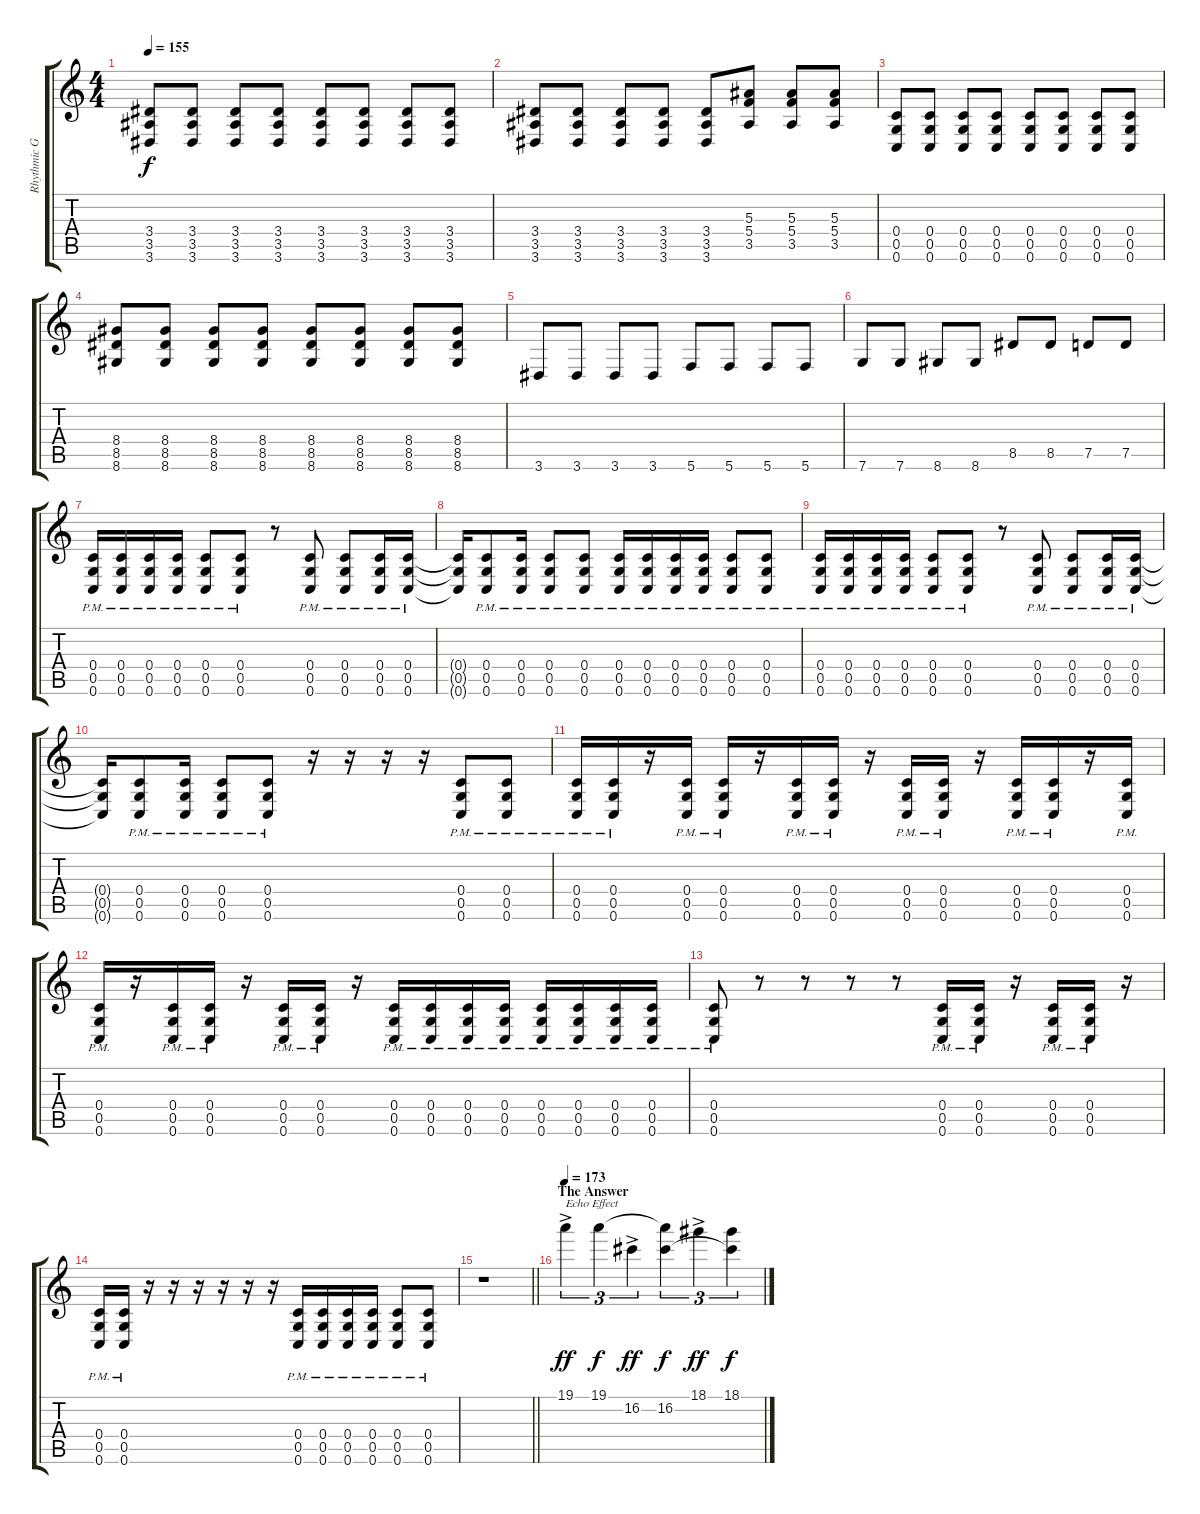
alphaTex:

\track ("Rhythmic Guitar (Drop C)" "Rhythmic G") {instrument distortionguitar}
\staff {score tabs}
\tuning (D4 A3 F3 C3 G2 C2) {hide}
\ts (4 4)
\tempo 155
\clef g2
\ks c
(3.4 3.5 3.6).8{dy f} (3.4 3.5 3.6).8 (3.4 3.5 3.6).8 (3.4 3.5 3.6).8 (3.4 3.5 3.6).8 (3.4 3.5 3.6).8 (3.4 3.5 3.6).8 (3.4 3.5 3.6).8 |
(3.4 3.5 3.6).8 (3.4 3.5 3.6).8 (3.4 3.5 3.6).8 (3.4 3.5 3.6).8 (3.4 3.5 3.6).8 (5.3 5.4 3.5).8 (5.3 5.4 3.5).8 (5.3 5.4 3.5).8 |
(0.4 0.5 0.6).8 (0.4 0.5 0.6).8 (0.4 0.5 0.6).8 (0.4 0.5 0.6).8 (0.4 0.5 0.6).8 (0.4 0.5 0.6).8 (0.4 0.5 0.6).8 (0.4 0.5 0.6).8 |
(8.4 8.5 8.6).8 (8.4 8.5 8.6).8 (8.4 8.5 8.6).8 (8.4 8.5 8.6).8 (8.4 8.5 8.6).8 (8.4 8.5 8.6).8 (8.4 8.5 8.6).8 (8.4 8.5 8.6).8 |
3.6.8 3.6.8 3.6.8 3.6.8 5.6.8 5.6.8 5.6.8 5.6.8 |
7.6.8 7.6.8 8.6.8 8.6.8 8.5.8 8.5.8 7.5.8 7.5.8 |
(0.4{pm} 0.5{pm} 0.6{pm}).16 (0.4{pm} 0.5{pm} 0.6{pm}).16 (0.4{pm} 0.5{pm} 0.6{pm}).16 (0.4{pm} 0.5{pm} 0.6{pm}).16 (0.4{pm} 0.5{pm} 0.6{pm}).8 (0.4{pm} 0.5{pm} 0.6{pm}).8 r.8 (0.4{pm} 0.5{pm} 0.6{pm}).8 (0.4{pm} 0.5{pm} 0.6{pm}).8 (0.4{pm} 0.5{pm} 0.6{pm}).16 (0.4{pm} 0.5{pm} 0.6{pm}).16 |
(0.4{t} 0.5{t} 0.6{t}).16 (0.4{pm} 0.5{pm} 0.6{pm}).8 (0.4{pm} 0.5{pm} 0.6{pm}).16 (0.4{pm} 0.5{pm} 0.6{pm}).8 (0.4{pm} 0.5{pm} 0.6{pm}).8 (0.4{pm} 0.5{pm} 0.6{pm}).16 (0.4{pm} 0.5{pm} 0.6{pm}).16 (0.4{pm} 0.5{pm} 0.6{pm}).16 (0.4{pm} 0.5{pm} 0.6{pm}).16 (0.4{pm} 0.5{pm} 0.6{pm}).8 (0.4{pm} 0.5{pm} 0.6{pm}).8 |
(0.4{pm} 0.5{pm} 0.6{pm}).16 (0.4{pm} 0.5{pm} 0.6{pm}).16 (0.4{pm} 0.5{pm} 0.6{pm}).16 (0.4{pm} 0.5{pm} 0.6{pm}).16 (0.4{pm} 0.5{pm} 0.6{pm}).8 (0.4{pm} 0.5{pm} 0.6{pm}).8 r.8 (0.4{pm} 0.5{pm} 0.6{pm}).8 (0.4{pm} 0.5{pm} 0.6{pm}).8 (0.4{pm} 0.5{pm} 0.6{pm}).16 (0.4{pm} 0.5{pm} 0.6{pm}).16 |
(0.4{t} 0.5{t} 0.6{t}).16 (0.4{pm} 0.5{pm} 0.6{pm}).8 (0.4{pm} 0.5{pm} 0.6{pm}).16 (0.4{pm} 0.5{pm} 0.6{pm}).8 (0.4{pm} 0.5{pm} 0.6{pm}).8 r.16 r.16 r.16 r.16 (0.4{pm} 0.5{pm} 0.6{pm}).8 (0.4{pm} 0.5{pm} 0.6{pm}).8 |
(0.4{pm} 0.5{pm} 0.6{pm}).16 (0.4{pm} 0.5{pm} 0.6{pm}).16 r.16 (0.4{pm} 0.5{pm} 0.6{pm}).16 (0.4{pm} 0.5{pm} 0.6{pm}).16 r.16 (0.4{pm} 0.5{pm} 0.6{pm}).16 (0.4{pm} 0.5{pm} 0.6{pm}).16 r.16 (0.4{pm} 0.5{pm} 0.6{pm}).16 (0.4{pm} 0.5{pm} 0.6{pm}).16 r.16 (0.4{pm} 0.5{pm} 0.6{pm}).16 (0.4{pm} 0.5{pm} 0.6{pm}).16 r.16 (0.4{pm} 0.5{pm} 0.6{pm}).16 |
(0.4{pm} 0.5{pm} 0.6{pm}).16 r.16 (0.4{pm} 0.5{pm} 0.6{pm}).16 (0.4{pm} 0.5{pm} 0.6{pm}).16 r.16 (0.4{pm} 0.5{pm} 0.6{pm}).16 (0.4{pm} 0.5{pm} 0.6{pm}).16 r.16 (0.4{pm} 0.5{pm} 0.6{pm}).16 (0.4{pm} 0.5{pm} 0.6{pm}).16 (0.4{pm} 0.5{pm} 0.6{pm}).16 (0.4{pm} 0.5{pm} 0.6{pm}).16 (0.4{pm} 0.5{pm} 0.6{pm}).16 (0.4{pm} 0.5{pm} 0.6{pm}).16 (0.4{pm} 0.5{pm} 0.6{pm}).16 (0.4{pm} 0.5{pm} 0.6{pm}).16 |
(0.4{pm} 0.5{pm} 0.6{pm}).8 r.8 r.8 r.8 r.8 (0.4{pm} 0.5{pm} 0.6{pm}).16 (0.4{pm} 0.5{pm} 0.6{pm}).16 r.16 (0.4{pm} 0.5{pm} 0.6{pm}).16 (0.4{pm} 0.5{pm} 0.6{pm}).16 r.16 |
(0.4{pm} 0.5{pm} 0.6{pm}).16 (0.4{pm} 0.5{pm} 0.6{pm}).16 r.16 r.16 r.16 r.16 r.16 r.16 (0.4{pm} 0.5{pm} 0.6{pm}).16 (0.4{pm} 0.5{pm} 0.6{pm}).16 (0.4{pm} 0.5{pm} 0.6{pm}).16 (0.4{pm} 0.5{pm} 0.6{pm}).16 (0.4{pm} 0.5{pm} 0.6{pm}).8 (0.4{pm} 0.5{pm} 0.6{pm}).8 |
\barLineRight lightlight
r.1 |
\section ("" "The Answer")
\tempo 173
19.1{ac}.4{tu (3 2) txt "Echo Effect" dy ff volume 5 instrument electricguitarclean} 19.1.4{tu (3 2) dy f} 16.2{ac}.4{tu (3 2) dy ff} (19.1{t} 16.2).4{tu (3 2) dy f} 18.1{ac}.4{tu (3 2) dy ff} (18.1 16.2{t}).4{tu (3 2) dy f}
